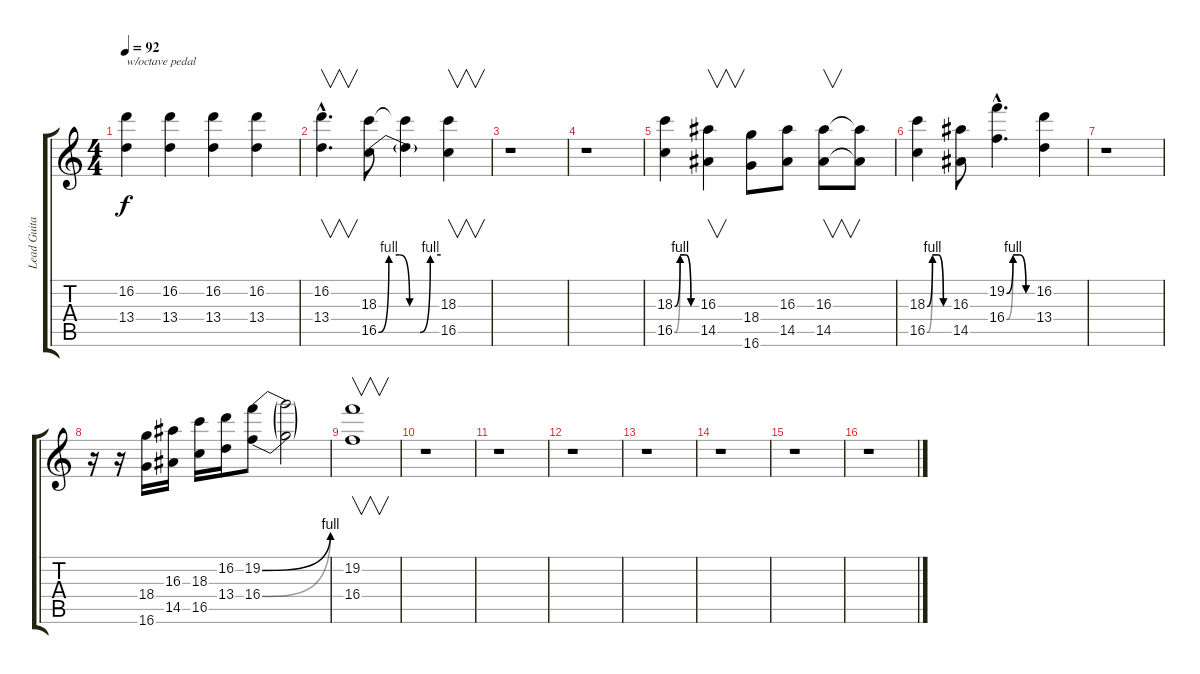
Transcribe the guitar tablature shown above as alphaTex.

\track ("Lead Guitar 3" "Lead Guita") {instrument distortionguitar}
\staff {score tabs}
\tuning (Eb4 Bb3 Gb3 Db3 Ab2 Eb2) {hide}
\ts (4 4)
\tempo 92
\clef g2
\ks c
(16.2 13.4).4{txt "w/octave pedal" dy f instrument distortionguitar} (16.2 13.4).4 (16.2 13.4).4 (16.2 13.4).4 |
(16.2{hac} 13.4{hac}).4{v d} (18.3 16.5{be (custom 0 0 10 4 20 4 30 0 40 0 50 4 60 4)}).8 (18.3{t} 16.5{t}).4 (18.3 16.5).4{v} |
r.1 |
r.1 |
(18.3{be (custom 0 0 15 4 30 4 45 0 60 0)} 16.5{be (custom 0 0 15 4 30 4 45 0 60 0)}).4 (16.3 14.5).4{v} (18.4 16.6).8 (16.3 14.5).8 (16.3 14.5).8{v} (16.3{t} 14.5{t}).8 |
(18.3{be (custom 0 0 15 4 30 4 45 0 60 0)} 16.5{be (custom 0 0 15 4 30 4 45 0 60 0)}).4 (16.3 14.5).8 (19.2{be (custom 0 0 15 4 30 4 45 0 60 0) hac} 16.4{be (custom 0 0 15 4 30 4 45 0 60 0) hac}).4{d} (16.2 13.4).4 |
r.1 |
r.16 r.16 (18.4 16.6).16 (16.3 14.5).16 (18.3 16.5).16 (16.2 13.4).16 (19.2{be (bend 0 0 60 4)} 16.4{be (bend 0 0 60 4)}).8 (19.2{t} 16.4{t}).2 |
(19.2 16.4).1{v} |
r.1 |
r.1 |
r.1 |
r.1 |
r.1 |
r.1 |
r.1
